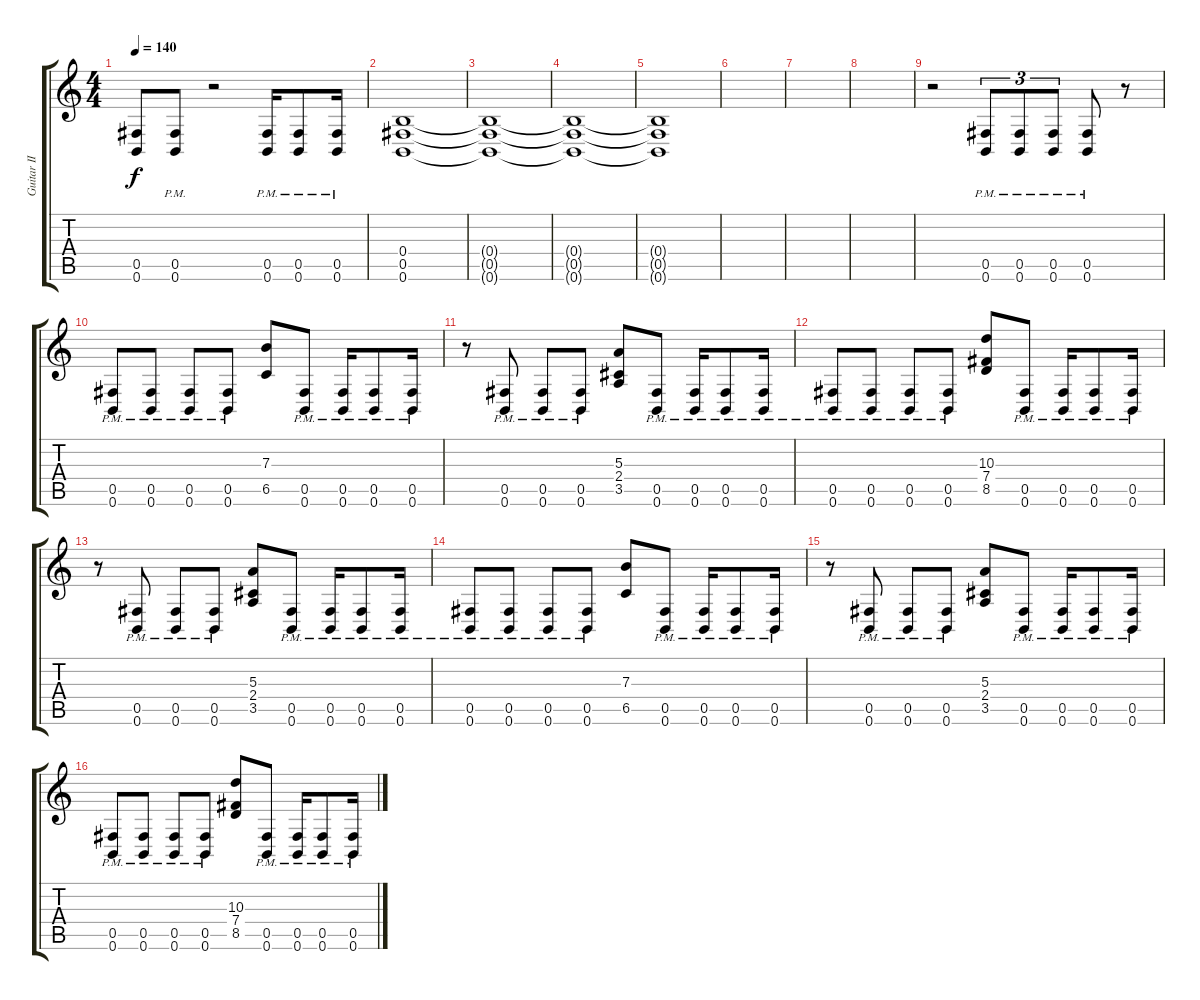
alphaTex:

\track ("Guitar II" "Guitar II") {instrument distortionguitar}
\staff {score tabs}
\tuning (Db4 Ab3 E3 B2 Gb2 B1) {hide}
\ts (4 4)
\tempo 140
\clef g2
\ks c
(0.5{t} 0.6{t}).8{dy f} (0.5{pm} 0.6{pm}).8 r.2 (0.5{pm} 0.6{pm}).16 (0.5{pm} 0.6{pm}).8 (0.5{pm} 0.6{pm}).16 |
(0.4 0.5 0.6).1 |
(0.4{t} 0.5{t} 0.6{t}).1 |
(0.4{t} 0.5{t} 0.6{t}).1 |
(0.4{t} 0.5{t} 0.6{t}).1 |
|
|
|
r.2 (0.5{pm} 0.6{pm}).8{tu (3 2)} (0.5{pm} 0.6{pm}).8{tu (3 2)} (0.5{pm} 0.6{pm}).8{tu (3 2)} (0.5{pm} 0.6{pm}).8 r.8 |
(0.5{pm} 0.6{pm}).8 (0.5{pm} 0.6{pm}).8 (0.5{pm} 0.6{pm}).8 (0.5{pm} 0.6{pm}).8 (7.3 6.5).8 (0.5{pm} 0.6{pm}).8 (0.5{pm} 0.6{pm}).16 (0.5{pm} 0.6{pm}).8 (0.5{pm} 0.6{pm}).16 |
r.8 (0.5{pm} 0.6{pm}).8 (0.5{pm} 0.6{pm}).8 (0.5{pm} 0.6{pm}).8 (5.3 2.4 3.5).8 (0.5{pm} 0.6{pm}).8 (0.5{pm} 0.6{pm}).16 (0.5{pm} 0.6{pm}).8 (0.5{pm} 0.6{pm}).16 |
(0.5{pm} 0.6{pm}).8 (0.5{pm} 0.6{pm}).8 (0.5{pm} 0.6{pm}).8 (0.5{pm} 0.6{pm}).8 (10.3 7.4 8.5).8 (0.5{pm} 0.6{pm}).8 (0.5{pm} 0.6{pm}).16 (0.5{pm} 0.6{pm}).8 (0.5{pm} 0.6{pm}).16 |
r.8 (0.5{pm} 0.6{pm}).8 (0.5{pm} 0.6{pm}).8 (0.5{pm} 0.6{pm}).8 (5.3 2.4 3.5).8 (0.5{pm} 0.6{pm}).8 (0.5{pm} 0.6{pm}).16 (0.5{pm} 0.6{pm}).8 (0.5{pm} 0.6{pm}).16 |
(0.5{pm} 0.6{pm}).8 (0.5{pm} 0.6{pm}).8 (0.5{pm} 0.6{pm}).8 (0.5{pm} 0.6{pm}).8 (7.3 6.5).8 (0.5{pm} 0.6{pm}).8 (0.5{pm} 0.6{pm}).16 (0.5{pm} 0.6{pm}).8 (0.5{pm} 0.6{pm}).16 |
r.8 (0.5{pm} 0.6{pm}).8 (0.5{pm} 0.6{pm}).8 (0.5{pm} 0.6{pm}).8 (5.3 2.4 3.5).8 (0.5{pm} 0.6{pm}).8 (0.5{pm} 0.6{pm}).16 (0.5{pm} 0.6{pm}).8 (0.5{pm} 0.6{pm}).16 |
(0.5{pm} 0.6{pm}).8 (0.5{pm} 0.6{pm}).8 (0.5{pm} 0.6{pm}).8 (0.5{pm} 0.6{pm}).8 (10.3 7.4 8.5).8 (0.5{pm} 0.6{pm}).8 (0.5{pm} 0.6{pm}).16 (0.5{pm} 0.6{pm}).8 (0.5{pm} 0.6{pm}).16
